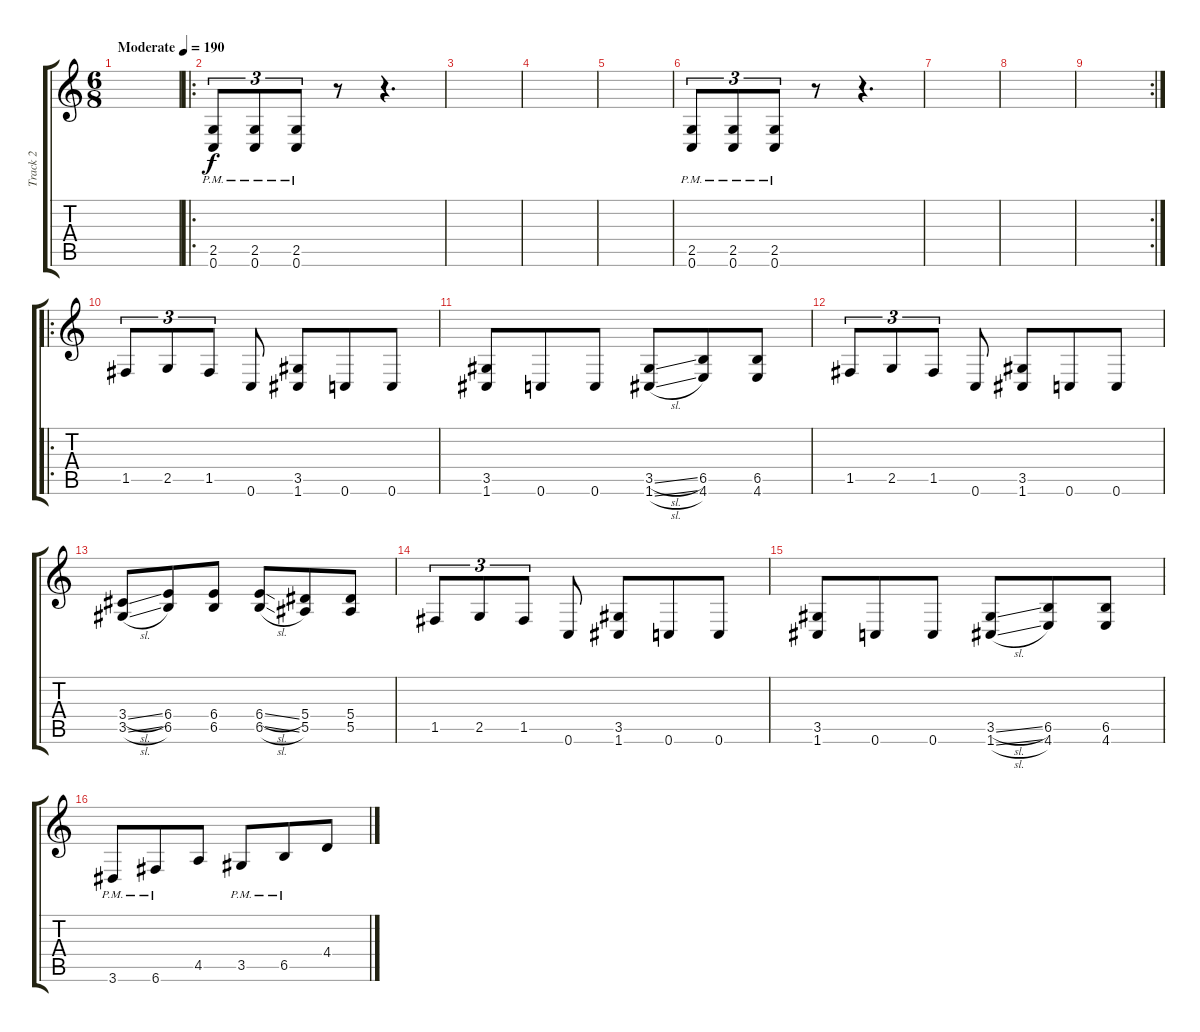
\track ("Track 2" "Track 2") {instrument distortionguitar}
\staff {score tabs}
\tuning (C4 G3 Eb3 Bb2 F2 C2) {hide}
\ts (6 8)
\tempo (190 "Moderate")
\clef g2
\ks c
|
\ro
(2.5{pm} 0.6{pm}).8{tu (3 2)} (2.5{pm} 0.6{pm}).8{tu (3 2)} (2.5{pm} 0.6{pm}).8{tu (3 2)} r.8 r.4{d} |
|
|
|
(2.5{pm} 0.6{pm}).8{tu (3 2)} (2.5{pm} 0.6{pm}).8{tu (3 2)} (2.5{pm} 0.6{pm}).8{tu (3 2)} r.8 r.4{d} |
|
|
\rc 2
|
\ro
1.5.8{tu (3 2)} 2.5.8{tu (3 2)} 1.5.8{tu (3 2)} 0.6.8 (3.5 1.6).8 0.6.8 0.6.8 |
(3.5 1.6).8 0.6.8 0.6.8 (3.5{sl} 1.6{sl}).8 (6.5 4.6).8 (6.5 4.6).8 |
1.5.8{tu (3 2)} 2.5.8{tu (3 2)} 1.5.8{tu (3 2)} 0.6.8 (3.5 1.6).8 0.6.8 0.6.8 |
(3.4{sl} 3.5{sl}).8 (6.4 6.5).8 (6.4 6.5).8 (6.4{sl} 6.5{sl}).8 (5.4 5.5).8 (5.4 5.5).8 |
1.5.8{tu (3 2)} 2.5.8{tu (3 2)} 1.5.8{tu (3 2)} 0.6.8 (3.5 1.6).8 0.6.8 0.6.8 |
(3.5 1.6).8 0.6.8 0.6.8 (3.5{sl} 1.6{sl}).8 (6.5 4.6).8 (6.5 4.6).8 |
3.6{pm}.8 6.6{pm}.8 4.5.8 3.5{pm}.8 6.5{pm}.8 4.4.8
